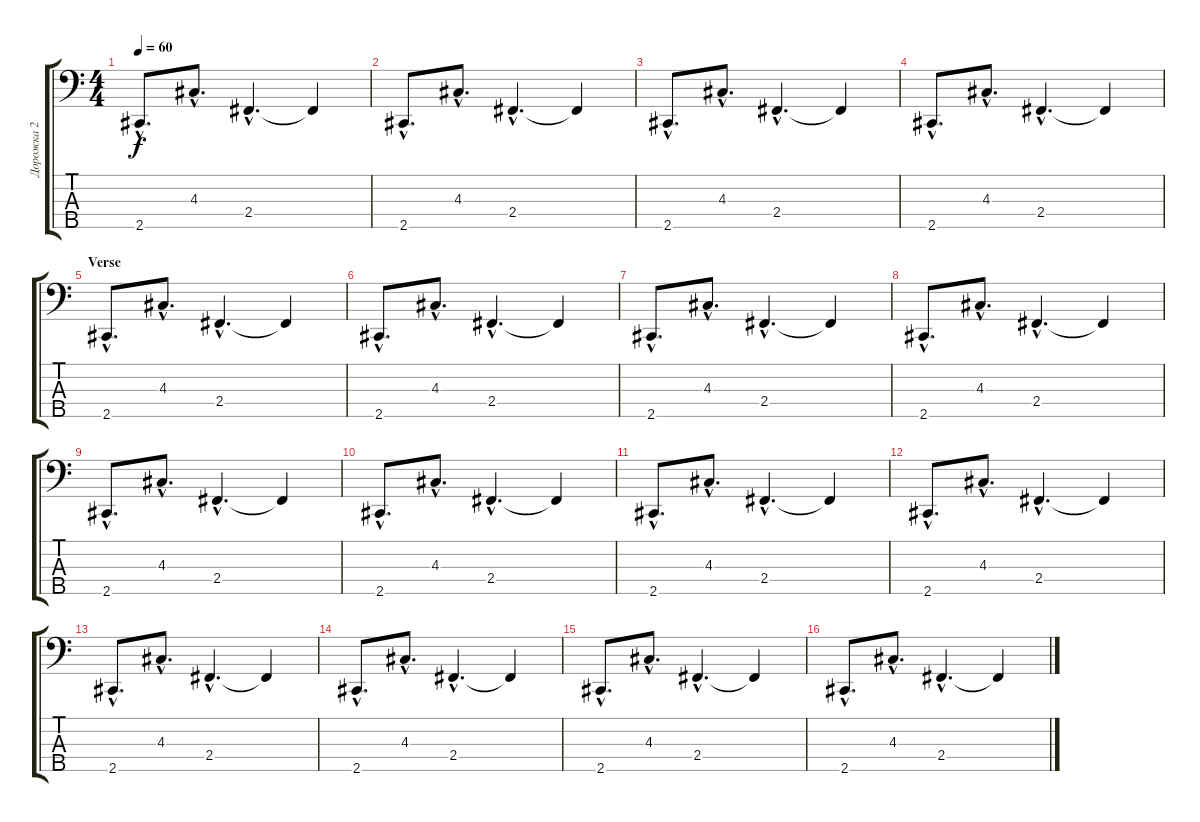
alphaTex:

\track ("Дорожка 2" "Дорожка 2") {instrument electricbassfinger}
\staff {score tabs}
\tuning (G2 D2 A1 E1 B0) {hide}
\ts (4 4)
\tempo 60
\clef f4
\ks c
2.5{hac}.8{d dy f instrument electricbassfinger} 4.3{hac}.8{d} 2.4{hac}.4{d} 2.4{t}.4 |
2.5{hac}.8{d} 4.3{hac}.8{d} 2.4{hac}.4{d} 2.4{t}.4 |
2.5{hac}.8{d} 4.3{hac}.8{d} 2.4{hac}.4{d} 2.4{t}.4 |
2.5{hac}.8{d} 4.3{hac}.8{d} 2.4{hac}.4{d} 2.4{t}.4 |
\section ("" "Verse")
2.5{hac}.8{d} 4.3{hac}.8{d} 2.4{hac}.4{d} 2.4{t}.4 |
2.5{hac}.8{d} 4.3{hac}.8{d} 2.4{hac}.4{d} 2.4{t}.4 |
2.5{hac}.8{d} 4.3{hac}.8{d} 2.4{hac}.4{d} 2.4{t}.4 |
2.5{hac}.8{d} 4.3{hac}.8{d} 2.4{hac}.4{d} 2.4{t}.4 |
2.5{hac}.8{d} 4.3{hac}.8{d} 2.4{hac}.4{d} 2.4{t}.4 |
2.5{hac}.8{d} 4.3{hac}.8{d} 2.4{hac}.4{d} 2.4{t}.4 |
2.5{hac}.8{d} 4.3{hac}.8{d} 2.4{hac}.4{d} 2.4{t}.4 |
2.5{hac}.8{d} 4.3{hac}.8{d} 2.4{hac}.4{d} 2.4{t}.4 |
2.5{hac}.8{d} 4.3{hac}.8{d} 2.4{hac}.4{d} 2.4{t}.4 |
2.5{hac}.8{d} 4.3{hac}.8{d} 2.4{hac}.4{d} 2.4{t}.4 |
2.5{hac}.8{d} 4.3{hac}.8{d} 2.4{hac}.4{d} 2.4{t}.4 |
2.5{hac}.8{d} 4.3{hac}.8{d} 2.4{hac}.4{d} 2.4{t}.4
